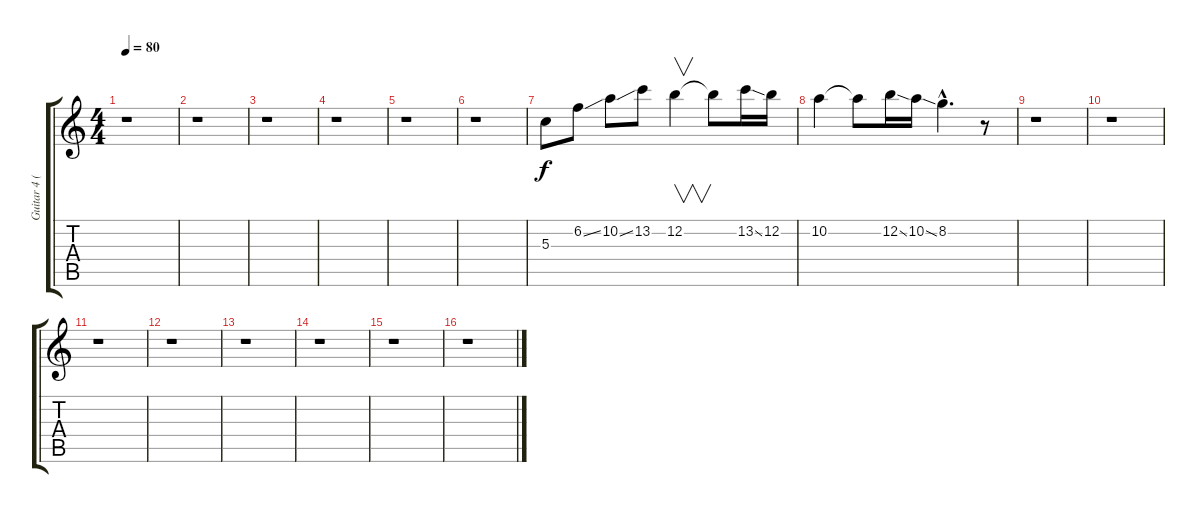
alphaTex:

\track ("Guitar 4 (Disto)" "Guitar 4 (") {instrument distortionguitar}
\staff {score tabs}
\tuning (E4 B3 G3 D3 A2 E2) {hide}
\ts (4 4)
\tempo 80
\clef g2
\ks c
r.1{dy f} |
r.1 |
r.1 |
r.1 |
r.1 |
r.1 |
5.3.8 6.2{ss}.8 10.2{ss}.8 13.2.8 12.2.4{v} 12.2{t}.8 13.2{ss}.16 12.2.16 |
10.2.4 10.2{t}.8 12.2{ss}.16 10.2{ss}.16 8.2{hac}.4{d} r.8 |
r.1 |
r.1 |
r.1 |
r.1 |
r.1 |
r.1 |
r.1 |
r.1
